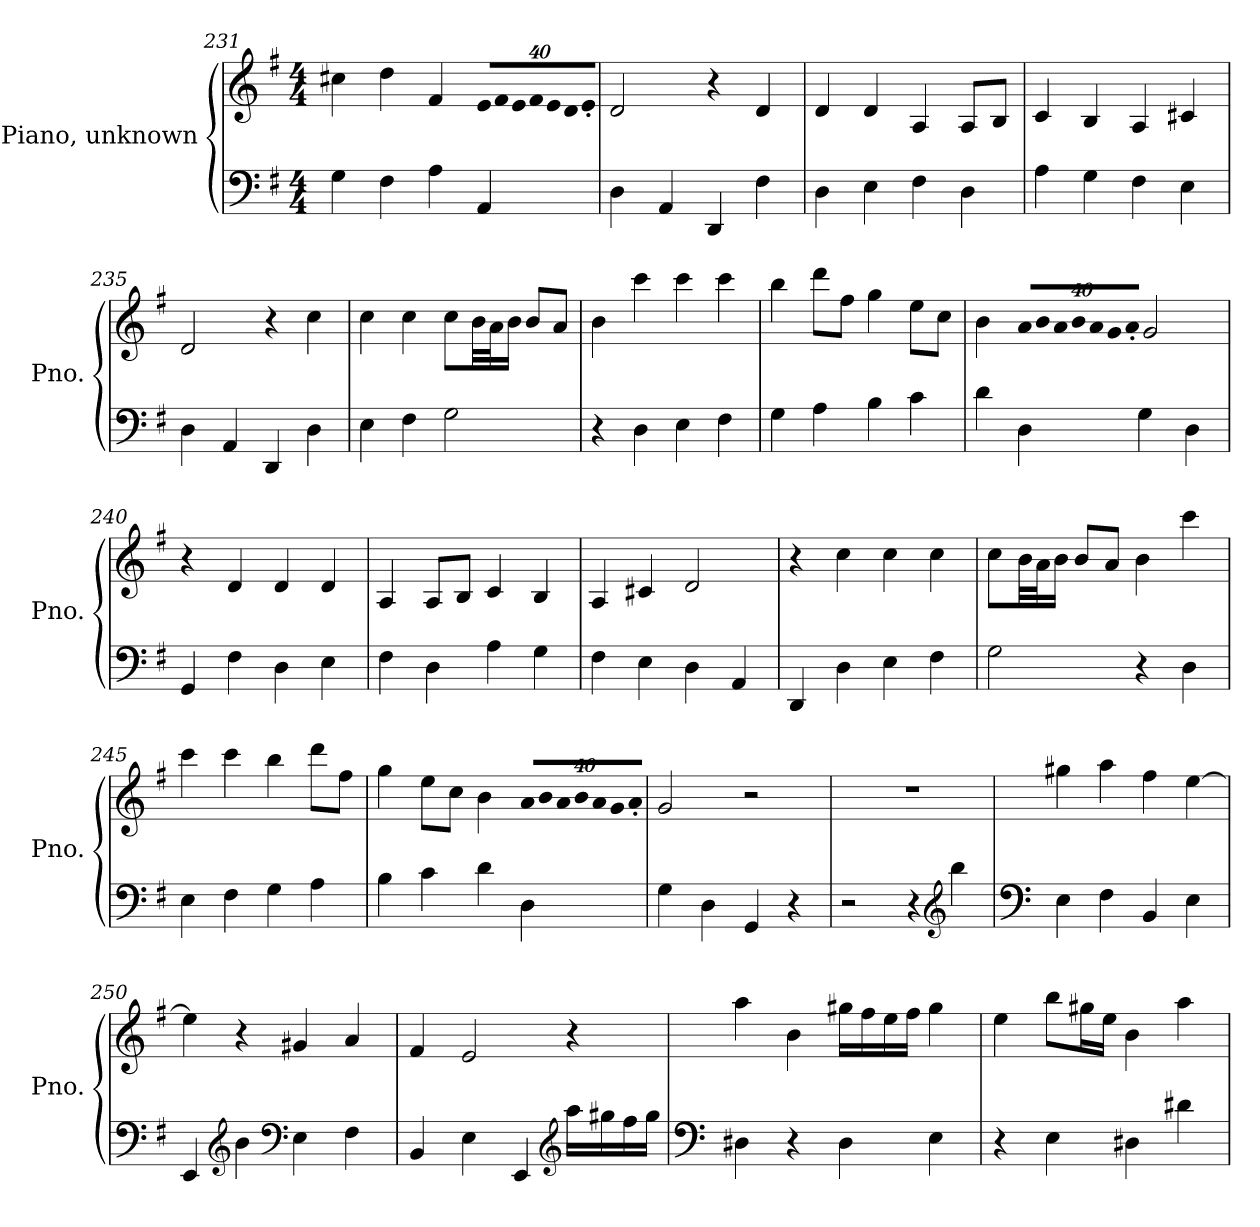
**kern	**kern
*part1	*part1
*staff2	*staff1
*I"Piano, unknown	*
*I'Pno.	*
*clefF4	*clefG2
*k[f#]	*k[f#]
*M4/4	*M4/4
=231	=231
4G\	4cc#X\
4F#\	4dd\
4A\	4f#/
*	*Xbrackettup
!	!LO:N:vis=32
4AA/	640%23e/LLL
!	!LO:N:vis=32
.	640%23f#/
!	!LO:N:vis=32
.	640%23e/
!	!LO:N:vis=32
.	640%23f#/
!	!LO:N:vis=32
.	640%23e/
!	!LO:N:vis=32
.	640%23d/
!	!LO:N:vis=32
.	640%23e'/JJJ
640ryy	.
=232	=232
4D\	2d/
4AA/	.
4DD/	4r
4F#\	4d/
=233	=233
4D\	4d/
4E\	4d/
4F#\	4A/
4D\	8A/L
.	8B/J
=234	=234
4A\	4c/
4G\	4B/
4F#\	4A/
4E\	4c#X/
=235	=235
4D\	2d/
4AA/	.
4DD/	4r
4D\	4cc\
!!LO:LB:g=z
=236	=236
4E\	4cc\
4F#\	4cc\
2G\	8cc\L
.	32b\LL
.	32a\J
.	16b\JJ
.	8b/L
.	8a/J
=237	=237
4r	4b\
4D\	4ccc\
4E\	4ccc\
4F#\	4ccc\
=238	=238
4G\	4bb\
4A\	8ddd\L
.	8ff#\J
4B\	4gg\
4c\	8ee\L
.	8cc\J
=239	=239
4d\	4b\
!	!LO:N:vis=32
4D\	640%23a/LLL
!	!LO:N:vis=32
.	640%23b/
!	!LO:N:vis=32
.	640%23a/
!	!LO:N:vis=32
.	640%23b/
!	!LO:N:vis=32
.	640%23a/
!	!LO:N:vis=32
.	640%23g/
!	!LO:N:vis=32
.	640%23a'/JJJ
4G\	.
.	2g/
4D\	.
640ryy	.
=240	=240
4GG/	4r
4F#\	4d/
4D\	4d/
4E\	4d/
=241	=241
4F#\	4A/
4D\	8A/L
.	8B/J
4A\	4c/
4G\	4B/
!!LO:LB:g=z
=242	=242
4F#\	4A/
4E\	4c#X/
4D\	2d/
4AA/	.
=243	=243
4DD/	4r
4D\	4cc\
4E\	4cc\
4F#\	4cc\
=244	=244
2G\	8cc\L
.	32b\LL
.	32a\J
.	16b\JJ
.	8b/L
.	8a/J
4r	4b\
4D\	4ccc\
=245	=245
4E\	4ccc\
4F#\	4ccc\
4G\	4bb\
4A\	8ddd\L
.	8ff#\J
=246	=246
4B\	4gg\
4c\	8ee\L
.	8cc\J
4d\	4b\
!	!LO:N:vis=32
4D\	640%23a/LLL
!	!LO:N:vis=32
.	640%23b/
!	!LO:N:vis=32
.	640%23a/
!	!LO:N:vis=32
.	640%23b/
!	!LO:N:vis=32
.	640%23a/
!	!LO:N:vis=32
.	640%23g/
!	!LO:N:vis=32
.	640%23a'/JJJ
640ryy	.
=247	=247
4G\	2g/
4D\	.
4GG/	2r
4r	.
!!LO:LB:g=z
=248	=248
2r	1r
4r	.
*clefG2	*
4bb\	.
=249	=249
*clefF4	*
4E\	4gg#X\
4F#\	4aa\
4BB/	4ff#\
4E\	[4ee\
=250	=250
4EE/	4ee\]
*clefG2	*
4b\	4r
*clefF4	*
4E\	4g#X/
4F#\	4a/
=251	=251
4BB/	4f#/
4E\	2e/
4EE/	.
*clefG2	*
16aa\LL	4r
16gg#X\	.
16ff#\	.
16gg#\JJ	.
=252	=252
*clefF4	*
4D#X\	4aa\
4r	4b\
4D#\	16gg#X\LL
.	16ff#\
.	16ee\
.	16ff#\JJ
4E\	4gg#\
!!LO:LB:g=z
=253	=253
4r	4ee\
4E\	8bb\L
.	16gg#X\L
.	16ee\JJ
4D#X\	4b\
4d#X\	4aa\
=	=
*-	*-
